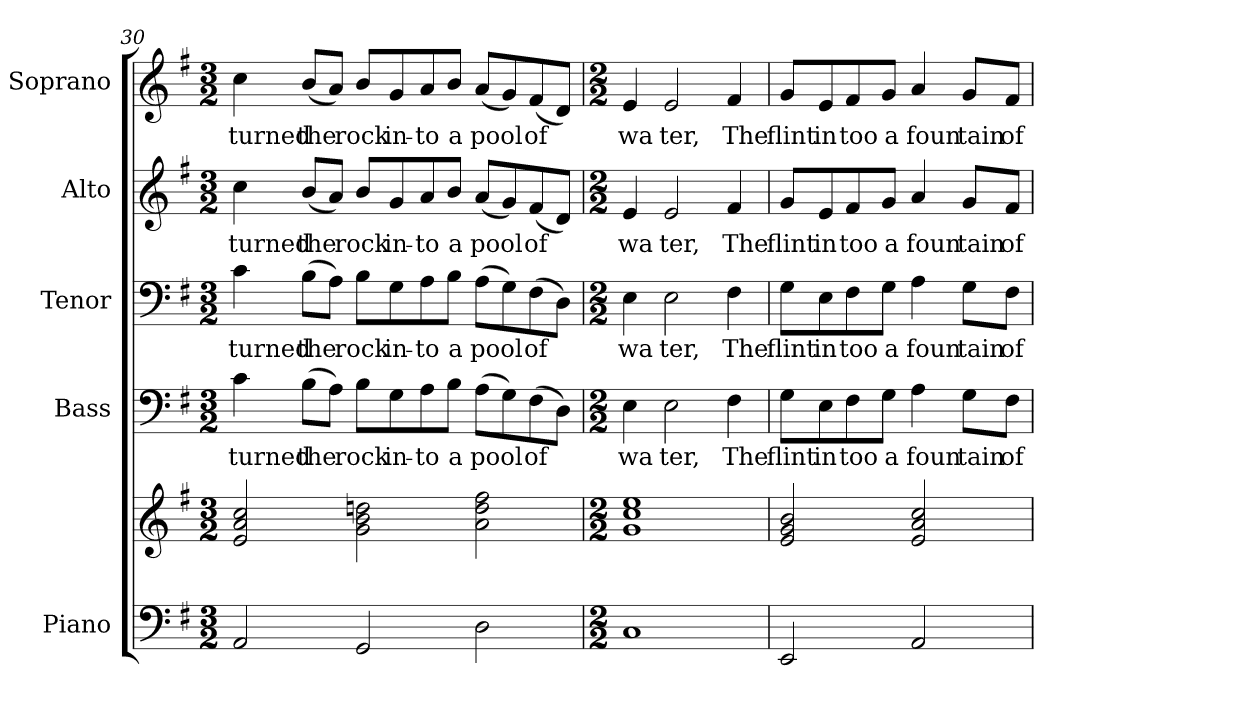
**kern	**kern	**kern	**text	**kern	**text	**kern	**text	**kern	**text
*part5	*part5	*part4	*part4	*part3	*part3	*part2	*part2	*part1	*part1
*staff6	*staff5	*staff4	*staff4	*staff3	*staff3	*staff2	*staff2	*staff1	*staff1
*I"Piano	*	*I"Bass	*	*I"Tenor	*	*I"Alto	*	*I"Soprano	*
*I'Pno.	*	*I'B.	*	*I'T.	*	*I'A.	*	*I'S.	*
*clefF4	*clefG2	*clefF4	*	*clefF4	*	*clefG2	*	*clefG2	*
*k[f#]	*k[f#]	*k[f#]	*	*k[f#]	*	*k[f#]	*	*k[f#]	*
*G:	*G:	*G:	*	*G:	*	*G:	*	*G:	*
*M3/2	*M3/2	*M3/2	*	*M3/2	*	*M3/2	*	*M3/2	*
=30	=30	=30	=30	=30	=30	=30	=30	=30	=30
!	!	!	!LO:LY:b:color=#000000	!	!	!	!	!	!
!	!	!	!	!	!LO:LY:b:color=#000000	!	!	!	!
!	!	!	!	!	!	!	!LO:LY:b:color=#000000	!	!
!	!	!	!	!	!	!	!	!	!LO:LY:b:color=#000000
2AAi/	2ei/ 2ai 2cci	4ci\	turned	4ci\	turned	4cci\	turned	4cci\	turned
!	!	!	!LO:LY:b:color=#000000	!	!	!	!	!	!
!	!	!	!	!	!LO:LY:b:color=#000000	!	!	!	!
!	!	!	!	!	!	!	!LO:LY:b:color=#000000	!	!
!	!	!	!	!	!	!	!	!	!LO:LY:b:color=#000000
.	.	(8Bi\L	the	(8Bi\L	the	(8bi/L	the	(8bi/L	the
.	.	8Ai\J)	.	8Ai\J)	.	8ai/J)	.	8ai/J)	.
!	!	!	!LO:LY:b:color=#000000	!	!	!	!	!	!
!	!	!	!	!	!LO:LY:b:color=#000000	!	!	!	!
!	!	!	!	!	!	!	!LO:LY:b:color=#000000	!	!
!	!	!	!	!	!	!	!	!	!LO:LY:b:color=#000000
2GGi/	2gi\ 2bi 2ddni	8Bi\L	rock	8Bi\L	rock	8bi/L	rock	8bi/L	rock
!	!	!	!LO:LY:b:color=#000000	!	!	!	!	!	!
!	!	!	!	!	!LO:LY:b:color=#000000	!	!	!	!
!	!	!	!	!	!	!	!LO:LY:b:color=#000000	!	!
!	!	!	!	!	!	!	!	!	!LO:LY:b:color=#000000
.	.	8Gi\	in-	8Gi\	in-	8gi/	in-	8gi/	in-
!	!	!	!LO:LY:b:color=#000000	!	!	!	!	!	!
!	!	!	!	!	!LO:LY:b:color=#000000	!	!	!	!
!	!	!	!	!	!	!	!LO:LY:b:color=#000000	!	!
!	!	!	!	!	!	!	!	!	!LO:LY:b:color=#000000
.	.	8Ai\	-to	8Ai\	-to	8ai/	-to	8ai/	-to
!	!	!	!LO:LY:b:color=#000000	!	!	!	!	!	!
!	!	!	!	!	!LO:LY:b:color=#000000	!	!	!	!
!	!	!	!	!	!	!	!LO:LY:b:color=#000000	!	!
!	!	!	!	!	!	!	!	!	!LO:LY:b:color=#000000
.	.	8Bi\J	a	8Bi\J	a	8bi/J	a	8bi/J	a
!	!	!	!LO:LY:b:color=#000000	!	!	!	!	!	!
!	!	!	!	!	!LO:LY:b:color=#000000	!	!	!	!
!	!	!	!	!	!	!	!LO:LY:b:color=#000000	!	!
!	!	!	!	!	!	!	!	!	!LO:LY:b:color=#000000
2Di\	2ai\ 2ddi 2ff#i	(8Ai\L	pool	(8Ai\L	pool	(8ai/L	pool	(8ai/L	pool
.	.	8Gi\)	.	8Gi\)	.	8gi/)	.	8gi/)	.
!	!	!	!LO:LY:b:color=#000000	!	!	!	!	!	!
!	!	!	!	!	!LO:LY:b:color=#000000	!	!	!	!
!	!	!	!	!	!	!	!LO:LY:b:color=#000000	!	!
!	!	!	!	!	!	!	!	!	!LO:LY:b:color=#000000
.	.	(8F#i\	of	(8F#i\	of	(8f#i/	of	(8f#i/	of
.	.	8Di\J)	.	8Di\J)	.	8di/J)	.	8di/J)	.
!!LO:PB:g=z
=31	=31	=31	=31	=31	=31	=31	=31	=31	=31
*M2/2	*M2/2	*M2/2	*	*M2/2	*	*M2/2	*	*M2/2	*
!	!	!	!LO:LY:b:color=#000000	!	!	!	!	!	!
!	!	!	!	!	!LO:LY:b:color=#000000	!	!	!	!
!	!	!	!	!	!	!	!LO:LY:b:color=#000000	!	!
!	!	!	!	!	!	!	!	!	!LO:LY:b:color=#000000
1Ci	1gi 1cci 1eei	4Ei\	wa	4Ei\	wa	4ei/	wa	4ei/	wa
!	!	!	!LO:LY:b:color=#000000	!	!	!	!	!	!
!	!	!	!	!	!LO:LY:b:color=#000000	!	!	!	!
!	!	!	!	!	!	!	!LO:LY:b:color=#000000	!	!
!	!	!	!	!	!	!	!	!	!LO:LY:b:color=#000000
.	.	2Ei\	ter,	2Ei\	ter,	2ei/	ter,	2ei/	ter,
!	!	!	!LO:LY:b:color=#000000	!	!	!	!	!	!
!	!	!	!	!	!LO:LY:b:color=#000000	!	!	!	!
!	!	!	!	!	!	!	!LO:LY:b:color=#000000	!	!
!	!	!	!	!	!	!	!	!	!LO:LY:b:color=#000000
.	.	4F#i\	The	4F#i\	The	4f#i/	The	4f#i/	The
=32	=32	=32	=32	=32	=32	=32	=32	=32	=32
!	!	!	!LO:LY:b:color=#000000	!	!	!	!	!	!
!	!	!	!	!	!LO:LY:b:color=#000000	!	!	!	!
!	!	!	!	!	!	!	!LO:LY:b:color=#000000	!	!
!	!	!	!	!	!	!	!	!	!LO:LY:b:color=#000000
2EEi/	2ei/ 2gi 2bi	8Gi\L	flint	8Gi\L	flint	8gi/L	flint	8gi/L	flint
!	!	!	!LO:LY:b:color=#000000	!	!	!	!	!	!
!	!	!	!	!	!LO:LY:b:color=#000000	!	!	!	!
!	!	!	!	!	!	!	!LO:LY:b:color=#000000	!	!
!	!	!	!	!	!	!	!	!	!LO:LY:b:color=#000000
.	.	8Ei\	in	8Ei\	in	8ei/	in	8ei/	in
!	!	!	!LO:LY:b:color=#000000	!	!	!	!	!	!
!	!	!	!	!	!LO:LY:b:color=#000000	!	!	!	!
!	!	!	!	!	!	!	!LO:LY:b:color=#000000	!	!
!	!	!	!	!	!	!	!	!	!LO:LY:b:color=#000000
.	.	8F#i\	too	8F#i\	too	8f#i/	too	8f#i/	too
!	!	!	!LO:LY:b:color=#000000	!	!	!	!	!	!
!	!	!	!	!	!LO:LY:b:color=#000000	!	!	!	!
!	!	!	!	!	!	!	!LO:LY:b:color=#000000	!	!
!	!	!	!	!	!	!	!	!	!LO:LY:b:color=#000000
.	.	8Gi\J	a	8Gi\J	a	8gi/J	a	8gi/J	a
!	!	!	!LO:LY:b:color=#000000	!	!	!	!	!	!
!	!	!	!	!	!LO:LY:b:color=#000000	!	!	!	!
!	!	!	!	!	!	!	!LO:LY:b:color=#000000	!	!
!	!	!	!	!	!	!	!	!	!LO:LY:b:color=#000000
2AAi/	2ei/ 2ai 2cci	4Ai\	foun	4Ai\	foun	4ai/	foun	4ai/	foun
!	!	!	!LO:LY:b:color=#000000	!	!	!	!	!	!
!	!	!	!	!	!LO:LY:b:color=#000000	!	!	!	!
!	!	!	!	!	!	!	!LO:LY:b:color=#000000	!	!
!	!	!	!	!	!	!	!	!	!LO:LY:b:color=#000000
.	.	8Gi\L	tain	8Gi\L	tain	8gi/L	tain	8gi/L	tain
!	!	!	!LO:LY:b:color=#000000	!	!	!	!	!	!
!	!	!	!	!	!LO:LY:b:color=#000000	!	!	!	!
!	!	!	!	!	!	!	!LO:LY:b:color=#000000	!	!
!	!	!	!	!	!	!	!	!	!LO:LY:b:color=#000000
.	.	8F#i\J	of	8F#i\J	of	8f#i/J	of	8f#i/J	of
=	=	=	=	=	=	=	=	=	=
*-	*-	*-	*-	*-	*-	*-	*-	*-	*-
